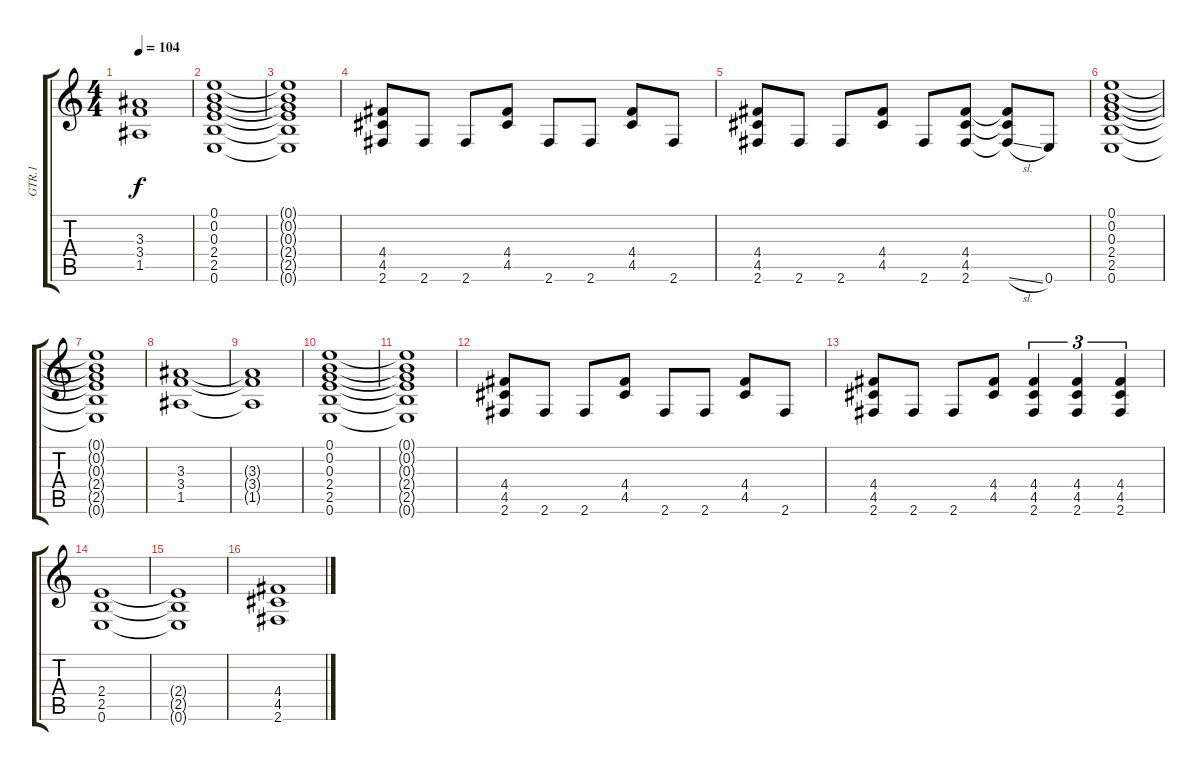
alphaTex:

\track ("GTR.1" "GTR.1") {instrument electricguitarclean}
\staff {score tabs}
\tuning (E4 B3 G3 D3 A2 E2) {hide}
\ts (4 4)
\tempo 104
\clef g2
\ks c
(3.3{t} 3.4{t} 1.5{t}).1{dy f} |
(0.1 0.2 0.3 2.4 2.5 0.6).1 |
(0.1{t} 0.2{t} 0.3{t} 2.4{t} 2.5{t} 0.6{t}).1 |
(4.4 4.5 2.6).8 2.6.8 2.6.8 (4.4 4.5).8 2.6.8 2.6.8 (4.4 4.5).8 2.6.8 |
(4.4 4.5 2.6).8 2.6.8 2.6.8 (4.4 4.5).8 2.6.8 (4.4 4.5 2.6).8 (4.4{t} 4.5{t} 2.6{sl t}).8 0.6.8 |
(0.1 0.2 0.3 2.4 2.5 0.6).1 |
(0.1{t} 0.2{t} 0.3{t} 2.4{t} 2.5{t} 0.6{t}).1 |
(3.3 3.4 1.5).1 |
(3.3{t} 3.4{t} 1.5{t}).1 |
(0.1 0.2 0.3 2.4 2.5 0.6).1 |
(0.1{t} 0.2{t} 0.3{t} 2.4{t} 2.5{t} 0.6{t}).1 |
(4.4 4.5 2.6).8 2.6.8 2.6.8 (4.4 4.5).8 2.6.8 2.6.8 (4.4 4.5).8 2.6.8 |
(4.4 4.5 2.6).8 2.6.8 2.6.8 (4.4 4.5).8 (4.4 4.5 2.6).4{tu (3 2)} (4.4 4.5 2.6).4{tu (3 2)} (4.4 4.5 2.6).4{tu (3 2)} |
(2.4 2.5 0.6).1 |
(2.4{t} 2.5{t} 0.6{t}).1 |
(4.4 4.5 2.6).1
